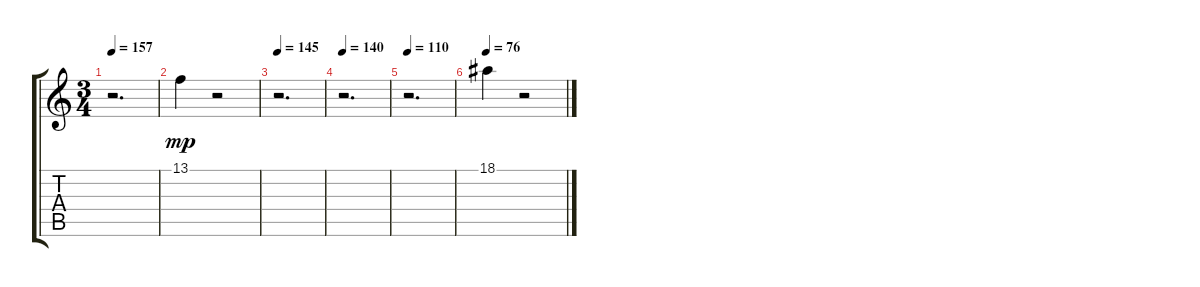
\track "" {instrument glockenspiel}
\staff {score tabs}
\tuning (E4 B3 G3 D3 A2 E2) {hide}
\ts (3 4)
\tempo 157
\clef g2
\ks c
r.2{d dy mp} |
13.1.4 r.2 |
\tempo 145
r.2{d} |
\tempo 140
r.2{d} |
\tempo 110
r.2{d} |
\tempo 76
18.1.4 r.2
